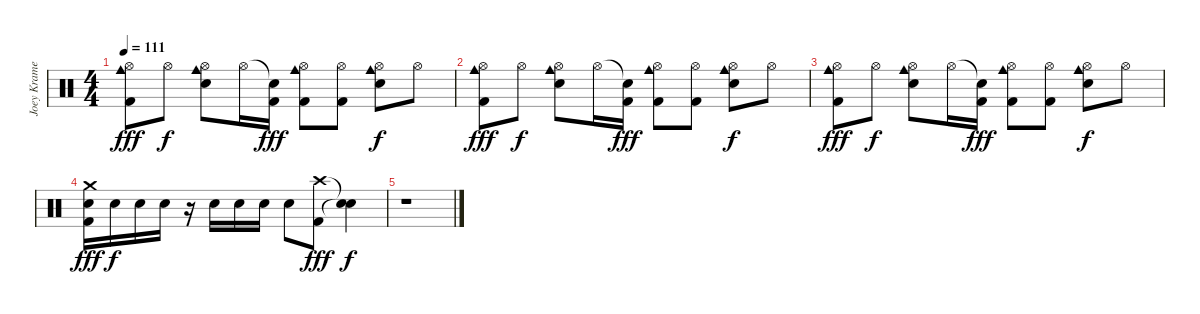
\track ("Joey Kramer" "Joey Krame") {instrument percussion}
\staff {score}
\articulation defaults
\ts (4 4)
\tempo 111
\clef neutral
\ks c
("Hi-Hat (open)" "Cowbell medium (hit)" "Kick (hit) 2").8{dy fff} "Hi-Hat (open)".8{dy f} ("Hi-Hat (open)" "Cowbell medium (hit)" "Snare (hit) 2").8 "Hi-Hat (open)".16 ("Snare (hit)"{t} "Kick (hit) 2").16{dy fff} ("Hi-Hat (open)" "Cowbell medium (hit)" "Kick (hit) 2").8 ("Hi-Hat (open)" "Kick (hit) 2").8 ("Hi-Hat (open)" "Cowbell medium (hit)" "Snare (hit) 2").8{dy f} "Hi-Hat (open)".8 |
("Hi-Hat (open)" "Cowbell medium (hit)" "Kick (hit) 2").8{dy fff} "Hi-Hat (open)".8{dy f} ("Hi-Hat (open)" "Cowbell medium (hit)" "Snare (hit) 2").8 "Hi-Hat (open)".16 ("Snare (hit)"{t} "Kick (hit) 2").16{dy fff} ("Hi-Hat (open)" "Cowbell medium (hit)" "Kick (hit) 2").8 ("Hi-Hat (open)" "Kick (hit) 2").8 ("Hi-Hat (open)" "Cowbell medium (hit)" "Snare (hit) 2").8{dy f} "Hi-Hat (open)".8 |
("Hi-Hat (open)" "Cowbell medium (hit)" "Kick (hit) 2").8{dy fff} "Hi-Hat (open)".8{dy f} ("Hi-Hat (open)" "Cowbell medium (hit)" "Snare (hit) 2").8 "Hi-Hat (open)".16 ("Snare (hit)"{t} "Kick (hit) 2").16{dy fff} ("Hi-Hat (open)" "Cowbell medium (hit)" "Kick (hit) 2").8 ("Hi-Hat (open)" "Kick (hit) 2").8 ("Hi-Hat (open)" "Cowbell medium (hit)" "Snare (hit) 2").8{dy f} "Hi-Hat (open)".8 |
("Crash medium (hit)" "Snare (hit) 2" "Kick (hit) 2").16{dy fff} "Snare (hit) 2".16{dy f} "Snare (hit) 2".16 "Snare (hit) 2".16 r.16 "Snare (hit) 2".16 "Snare (hit) 2".16 "Snare (hit) 2".16 "Snare (hit) 2".8 ("Crash high (hit)" "Kick (hit) 2").8{dy fff} ("Snare (hit)"{t} "Snare (hit)"{t}).4{dy f} |
r.1
